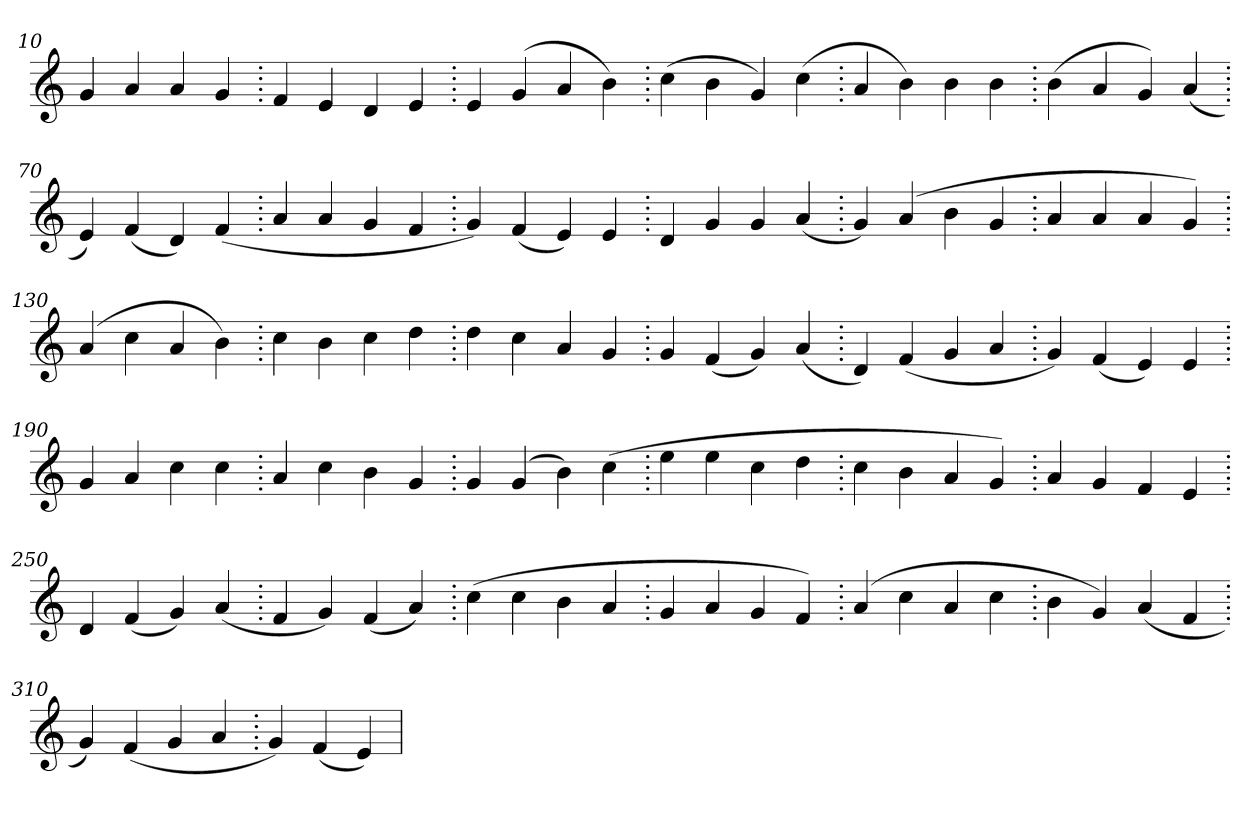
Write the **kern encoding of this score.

**kern
*part1
*staff1
*clefG2
=10.
4g
4a
4a
4g
=20.
4f
4e
4d
4e
=30.
4e
(>4g
4a
4b)
=40.
(>4cc
4b
4g)
(>4cc
=50.
4a
4b)
4b
4b
=60.
(>4b
4a
4g)
(>4a
=70.
4e)
(>4f
4d)
(>4f
=80.
4a
4a
4g
4f
=90.
4g)
(>4f
4e)
4e
=100.
4d
4g
4g
(>4a
=110.
4g)
(>4a
4b
4g
=120.
4a
4a
4a
4g)
=130.
(>4a
4cc
4a
4b)
=140.
4cc
4b
4cc
4dd
=150.
4dd
4cc
4a
4g
=160.
4g
(>4f
4g)
(>4a
=170.
4d)
(>4f
4g
4a
=180.
4g)
(>4f
4e)
4e
=190.
4g
4a
4cc
4cc
=200.
4a
4cc
4b
4g
=210.
4g
(>4g
4b)
(>4cc
=220.
4ee
4ee
4cc
4dd
=230.
4cc
4b
4a
4g)
=240.
4a
4g
4f
4e
=250.
4d
(>4f
4g)
(>4a
=260.
4f
4g)
(>4f
4a)
=270.
(>4cc
4cc
4b
4a
=280.
4g
4a
4g
4f)
=290.
(>4a
4cc
4a
4cc
=300.
4b
4g)
(>4a
4f
=310.
4g)
(>4f
4g
4a
=320.
4g)
(>4f
4e)
=
*-
